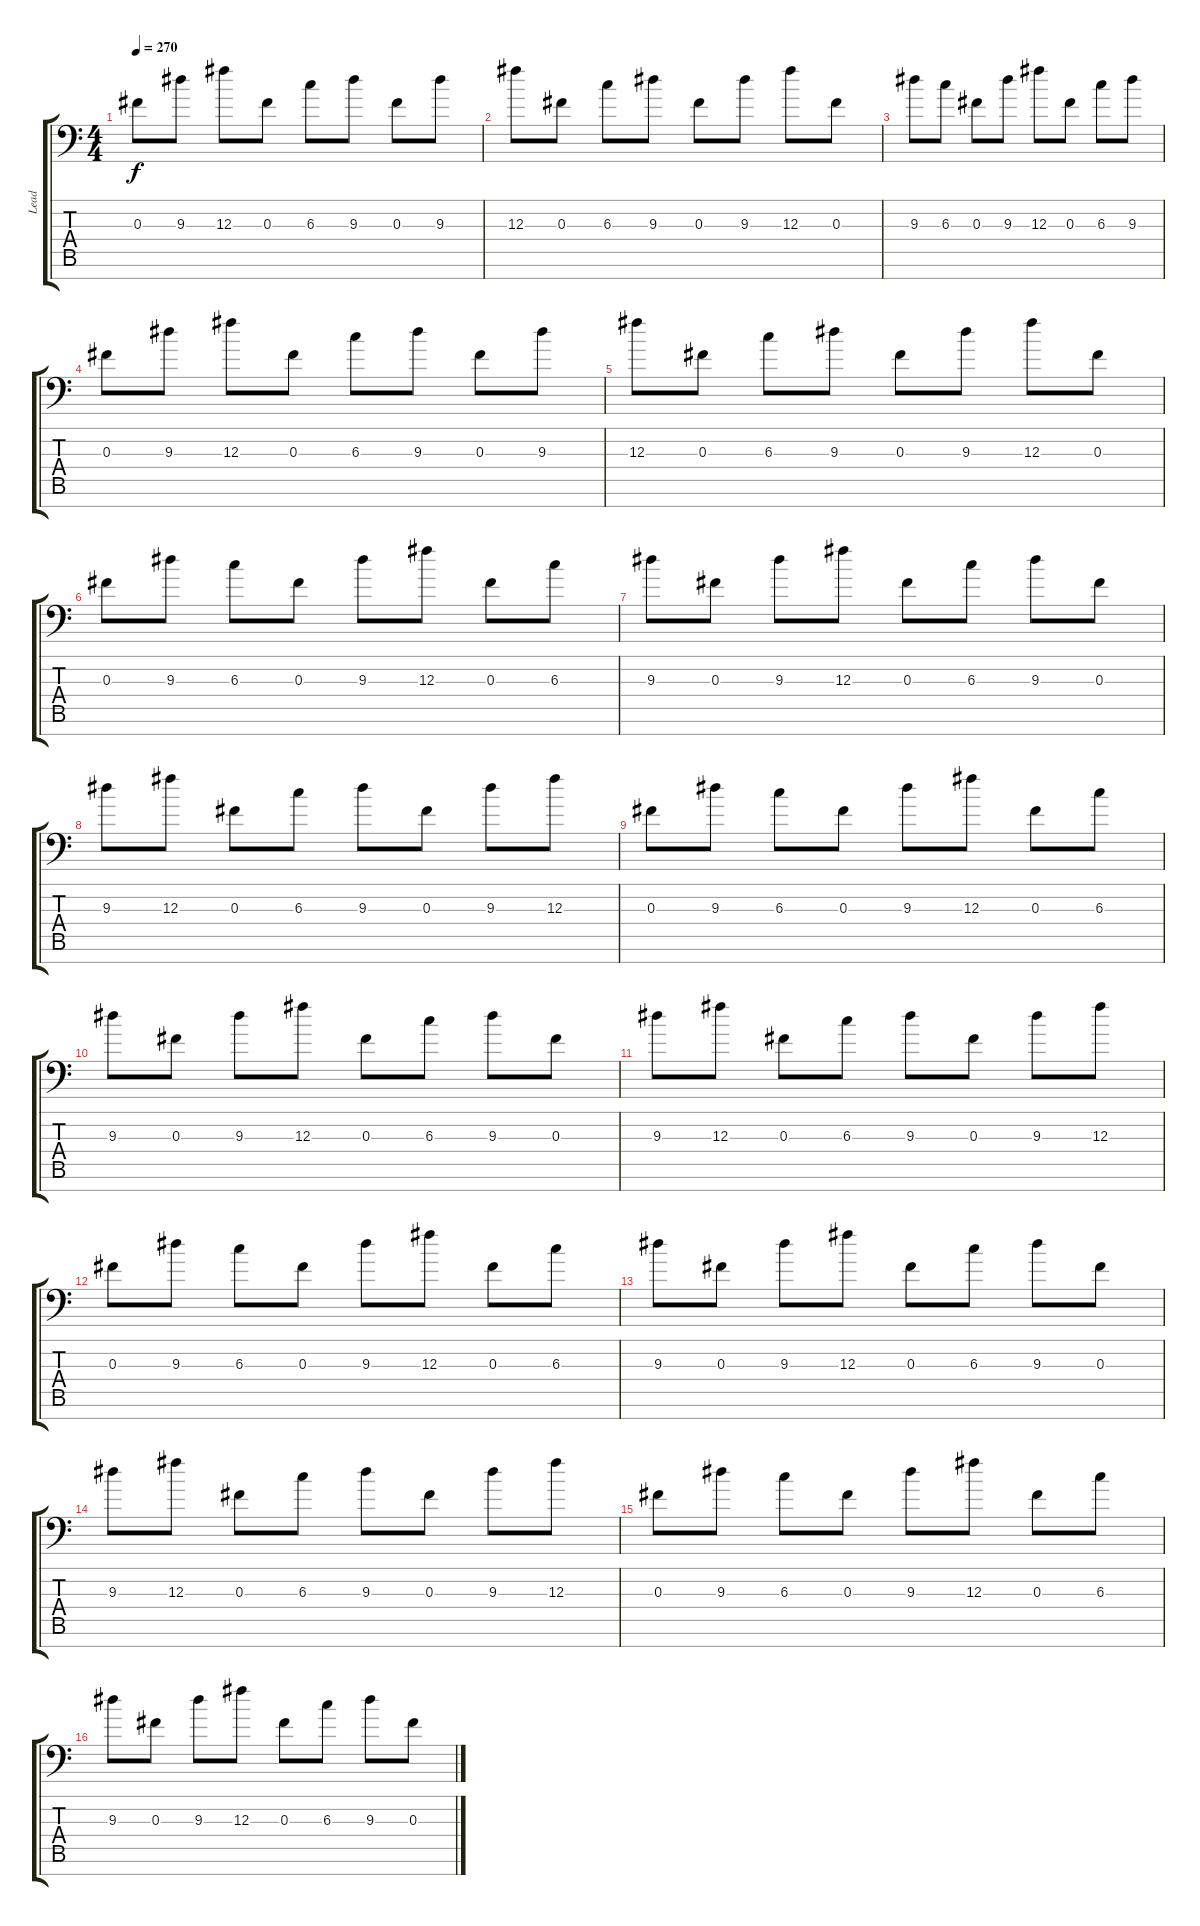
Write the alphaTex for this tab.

\track ("Lead" "Lead") {instrument distortionguitar}
\staff {score tabs}
\tuning (Eb4 Bb3 Gb3 Db3 Ab2 Eb2 Bb1) {hide}
\ts (4 4)
\tempo 270
\clef f4
\ks c
0.3.8{dy f} 9.3.8 12.3.8 0.3.8 6.3.8 9.3.8 0.3.8 9.3.8 |
12.3.8 0.3.8 6.3.8 9.3.8 0.3.8 9.3.8 12.3.8 0.3.8 |
9.3.8 6.3.8 0.3.8 9.3.8 12.3.8 0.3.8 6.3.8 9.3.8 |
0.3.8 9.3.8 12.3.8 0.3.8 6.3.8 9.3.8 0.3.8 9.3.8 |
12.3.8 0.3.8 6.3.8 9.3.8 0.3.8 9.3.8 12.3.8 0.3.8 |
0.3.8 9.3.8 6.3.8 0.3.8 9.3.8 12.3.8 0.3.8 6.3.8 |
9.3.8 0.3.8 9.3.8 12.3.8 0.3.8 6.3.8 9.3.8 0.3.8 |
9.3.8 12.3.8 0.3.8 6.3.8 9.3.8 0.3.8 9.3.8 12.3.8 |
0.3.8 9.3.8 6.3.8 0.3.8 9.3.8 12.3.8 0.3.8 6.3.8 |
9.3.8 0.3.8 9.3.8 12.3.8 0.3.8 6.3.8 9.3.8 0.3.8 |
9.3.8 12.3.8 0.3.8 6.3.8 9.3.8 0.3.8 9.3.8 12.3.8 |
0.3.8 9.3.8 6.3.8 0.3.8 9.3.8 12.3.8 0.3.8 6.3.8 |
9.3.8 0.3.8 9.3.8 12.3.8 0.3.8 6.3.8 9.3.8 0.3.8 |
9.3.8 12.3.8 0.3.8 6.3.8 9.3.8 0.3.8 9.3.8 12.3.8 |
0.3.8 9.3.8 6.3.8 0.3.8 9.3.8 12.3.8 0.3.8 6.3.8 |
9.3.8 0.3.8 9.3.8 12.3.8 0.3.8 6.3.8 9.3.8 0.3.8
